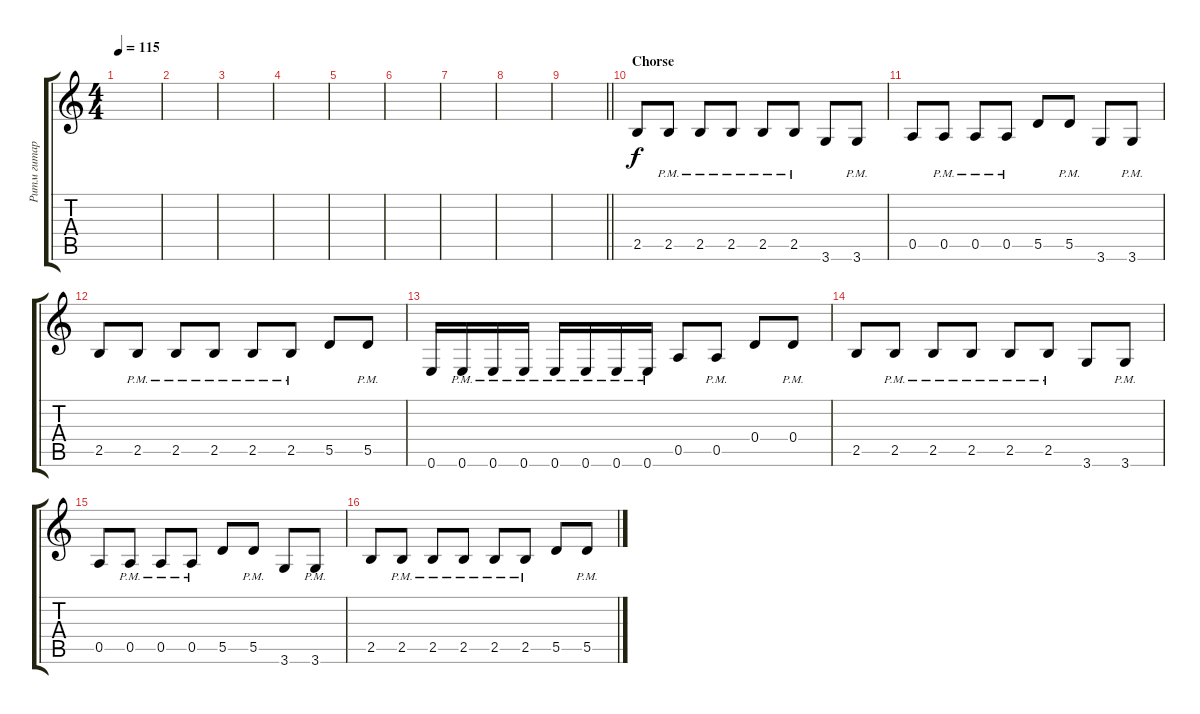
\track ("Ритм гитара" "Ритм гитар") {instrument distortionguitar}
\staff {score tabs}
\tuning (E4 B3 G3 D3 A2 E2) {hide}
\ts (4 4)
\tempo 115
\clef g2
\ks c
|
|
|
|
|
|
|
|
\barLineRight lightlight
|
\section ("" "Chorse")
2.5.8 2.5{pm}.8 2.5{pm}.8 2.5{pm}.8 2.5{pm}.8 2.5{pm}.8 3.6.8 3.6{pm}.8 |
0.5.8 0.5{pm}.8 0.5{pm}.8 0.5{pm}.8 5.5.8 5.5{pm}.8 3.6.8 3.6{pm}.8 |
2.5.8 2.5{pm}.8 2.5{pm}.8 2.5{pm}.8 2.5{pm}.8 2.5{pm}.8 5.5.8 5.5{pm}.8 |
0.6.16 0.6{pm}.16 0.6{pm}.16 0.6{pm}.16 0.6{pm}.16 0.6{pm}.16 0.6{pm}.16 0.6{pm}.16 0.5.8 0.5{pm}.8 0.4.8 0.4{pm}.8 |
2.5.8 2.5{pm}.8 2.5{pm}.8 2.5{pm}.8 2.5{pm}.8 2.5{pm}.8 3.6.8 3.6{pm}.8 |
0.5.8 0.5{pm}.8 0.5{pm}.8 0.5{pm}.8 5.5.8 5.5{pm}.8 3.6.8 3.6{pm}.8 |
2.5.8 2.5{pm}.8 2.5{pm}.8 2.5{pm}.8 2.5{pm}.8 2.5{pm}.8 5.5.8 5.5{pm}.8
